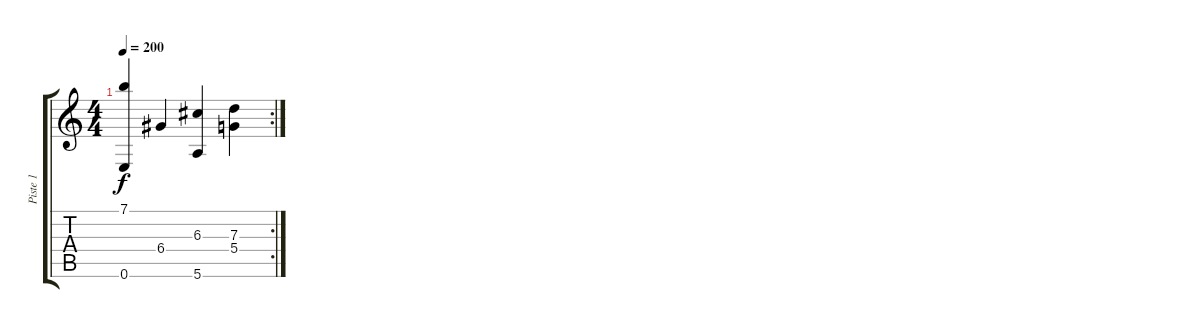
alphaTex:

\track ("Piste 1" "Piste 1") {instrument acousticguitarsteel}
\staff {score tabs}
\tuning (E4 B3 G3 D3 A2 E2) {hide}
\rc 2
\ts (4 4)
\tempo 200
\clef g2
\ks c
(7.1 0.6).4{dy f} 6.4.4 (6.3 5.6).4 (7.3 5.4).4
